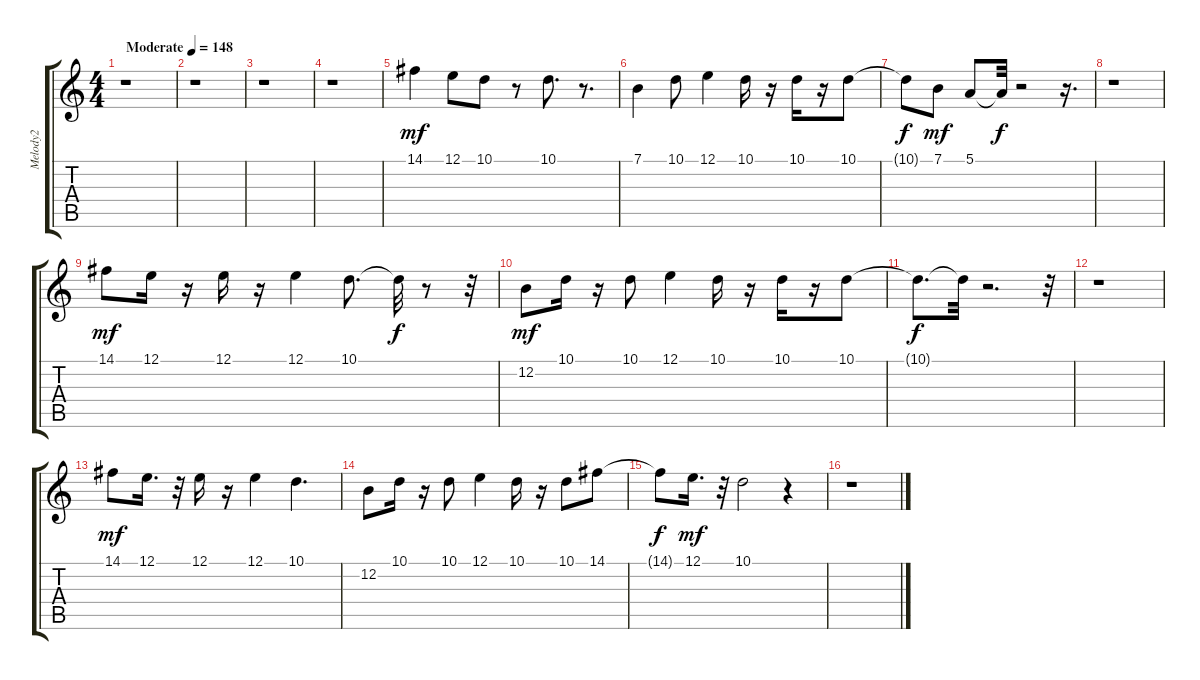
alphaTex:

\track ("Melody2" "Melody2") {instrument pad1newage}
\staff {score tabs}
\tuning (E4 B3 G3 D3 A2 E2) {hide}
\ts (4 4)
\tempo (148 "Moderate")
\clef g2
\ks c
r.1{dy mf instrument pad1newage} |
r.1 |
r.1 |
r.1 |
14.1.4 12.1.8 10.1.8 r.8 10.1.8{d} r.8{d} |
7.1.4 10.1.8 12.1.4 10.1.16 r.16 10.1.16 r.16 10.1.8 |
10.1{t}.8{dy f} 7.1.8{dy mf} 5.1.8 5.1{t}.32{dy f} r.2 r.16{d} |
r.1 |
14.1.8{dy mf} 12.1.16 r.16 12.1.16 r.16 12.1.4 10.1.8{d} 10.1{t}.32{dy f} r.8 r.32 |
12.2.8{dy mf} 10.1.16 r.16 10.1.8 12.1.4 10.1.16 r.16 10.1.16 r.16 10.1.8 |
10.1{t}.8{d dy f} 10.1{t}.32 r.2{d} r.32 |
r.1 |
14.1.8{dy mf} 12.1.16{d} r.32 12.1.16 r.16 12.1.4 10.1.4{d} |
12.2.8 10.1.16 r.16 10.1.8 12.1.4 10.1.16 r.16 10.1.8 14.1.8 |
14.1{t}.8{dy f} 12.1.16{d dy mf} r.32 10.1.2 r.4 |
r.1
